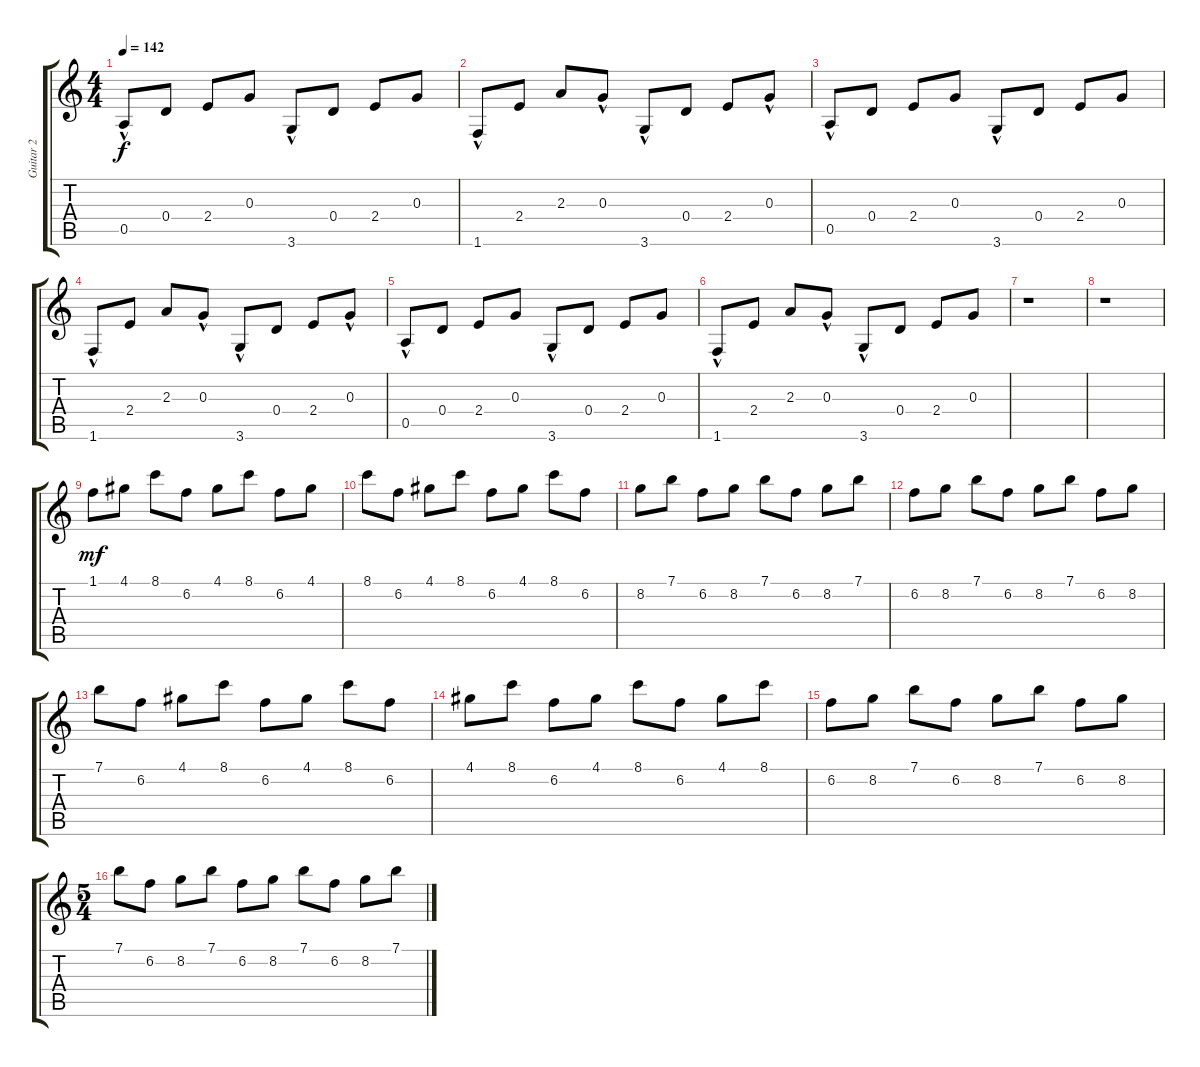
\track ("Guitar 2" "Guitar 2") {instrument acousticguitarsteel}
\staff {score tabs}
\tuning (E4 B3 G3 D3 A2 E2) {hide}
\ts (4 4)
\tempo 142
\clef g2
\ks c
0.5{hac}.8{dy f} 0.4.8 2.4.8 0.3.8 3.6{hac}.8 0.4.8 2.4.8 0.3.8 |
1.6{hac}.8 2.4.8 2.3.8 0.3{hac}.8 3.6{hac}.8 0.4.8 2.4.8 0.3{hac}.8 |
0.5{hac}.8 0.4.8 2.4.8 0.3.8 3.6{hac}.8 0.4.8 2.4.8 0.3.8 |
1.6{hac}.8 2.4.8 2.3.8 0.3{hac}.8 3.6{hac}.8 0.4.8 2.4.8 0.3{hac}.8 |
0.5{hac}.8 0.4.8 2.4.8 0.3.8 3.6{hac}.8 0.4.8 2.4.8 0.3.8 |
1.6{hac}.8 2.4.8 2.3.8 0.3{hac}.8 3.6{hac}.8 0.4.8 2.4.8 0.3.8 |
r.1 |
r.1 |
1.1.8{dy mf} 4.1.8 8.1.8 6.2.8 4.1.8 8.1.8 6.2.8 4.1.8 |
8.1.8 6.2.8 4.1.8 8.1.8 6.2.8 4.1.8 8.1.8 6.2.8 |
8.2.8 7.1.8 6.2.8 8.2.8 7.1.8 6.2.8 8.2.8 7.1.8 |
6.2.8 8.2.8 7.1.8 6.2.8 8.2.8 7.1.8 6.2.8 8.2.8 |
7.1.8 6.2.8 4.1.8 8.1.8 6.2.8 4.1.8 8.1.8 6.2.8 |
4.1.8 8.1.8 6.2.8 4.1.8 8.1.8 6.2.8 4.1.8 8.1.8 |
6.2.8 8.2.8 7.1.8 6.2.8 8.2.8 7.1.8 6.2.8 8.2.8 |
\ts (5 4)
7.1.8 6.2.8 8.2.8 7.1.8 6.2.8 8.2.8 7.1.8 6.2.8 8.2.8 7.1.8
